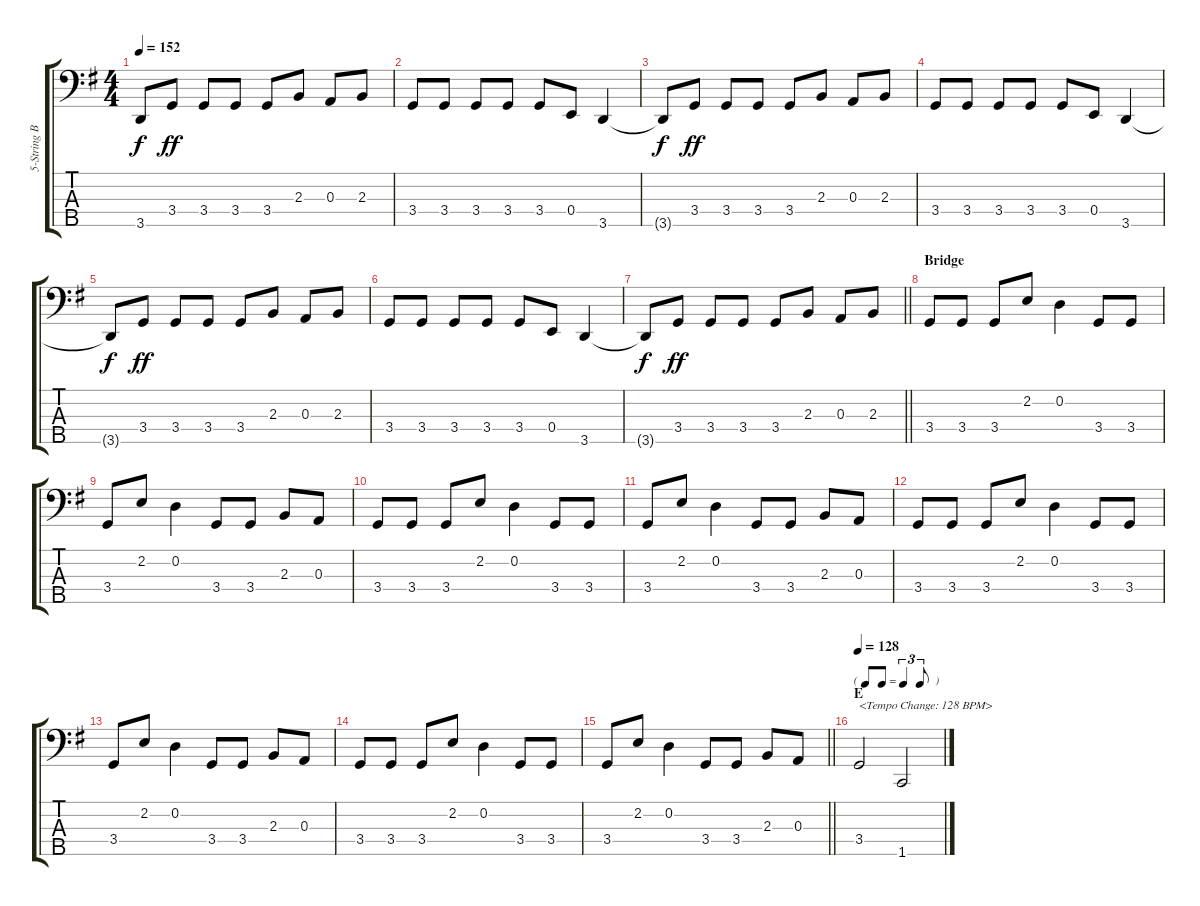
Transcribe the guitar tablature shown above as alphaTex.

\track ("5-String Bass" "5-String B") {instrument electricbassfinger}
\staff {score tabs}
\tuning (G2 D2 A1 E1 B0) {hide}
\ts (4 4)
\tempo 152
\clef f4
\ks g
3.5{t}.8{dy f} 3.4.8{dy ff} 3.4.8 3.4.8 3.4.8 2.3.8 0.3.8 2.3.8 |
3.4.8 3.4.8 3.4.8 3.4.8 3.4.8 0.4.8 3.5.4 |
3.5{t}.8{dy f} 3.4.8{dy ff} 3.4.8 3.4.8 3.4.8 2.3.8 0.3.8 2.3.8 |
3.4.8 3.4.8 3.4.8 3.4.8 3.4.8 0.4.8 3.5.4 |
3.5{t}.8{dy f} 3.4.8{dy ff} 3.4.8 3.4.8 3.4.8 2.3.8 0.3.8 2.3.8 |
3.4.8 3.4.8 3.4.8 3.4.8 3.4.8 0.4.8 3.5.4 |
\barLineRight lightlight
3.5{t}.8{dy f} 3.4.8{dy ff} 3.4.8 3.4.8 3.4.8 2.3.8 0.3.8 2.3.8 |
\section ("" "Bridge")
3.4.8 3.4.8 3.4.8 2.2.8 0.2.4 3.4.8 3.4.8 |
3.4.8 2.2.8 0.2.4 3.4.8 3.4.8 2.3.8 0.3.8 |
3.4.8 3.4.8 3.4.8 2.2.8 0.2.4 3.4.8 3.4.8 |
3.4.8 2.2.8 0.2.4 3.4.8 3.4.8 2.3.8 0.3.8 |
3.4.8 3.4.8 3.4.8 2.2.8 0.2.4 3.4.8 3.4.8 |
3.4.8 2.2.8 0.2.4 3.4.8 3.4.8 2.3.8 0.3.8 |
3.4.8 3.4.8 3.4.8 2.2.8 0.2.4 3.4.8 3.4.8 |
\barLineRight lightlight
3.4.8 2.2.8 0.2.4 3.4.8 3.4.8 2.3.8 0.3.8 |
\tf triplet8th
\section ("" "E")
\tempo 128
3.4.2{txt "<Tempo Change: 128 BPM>"} 1.5.2
